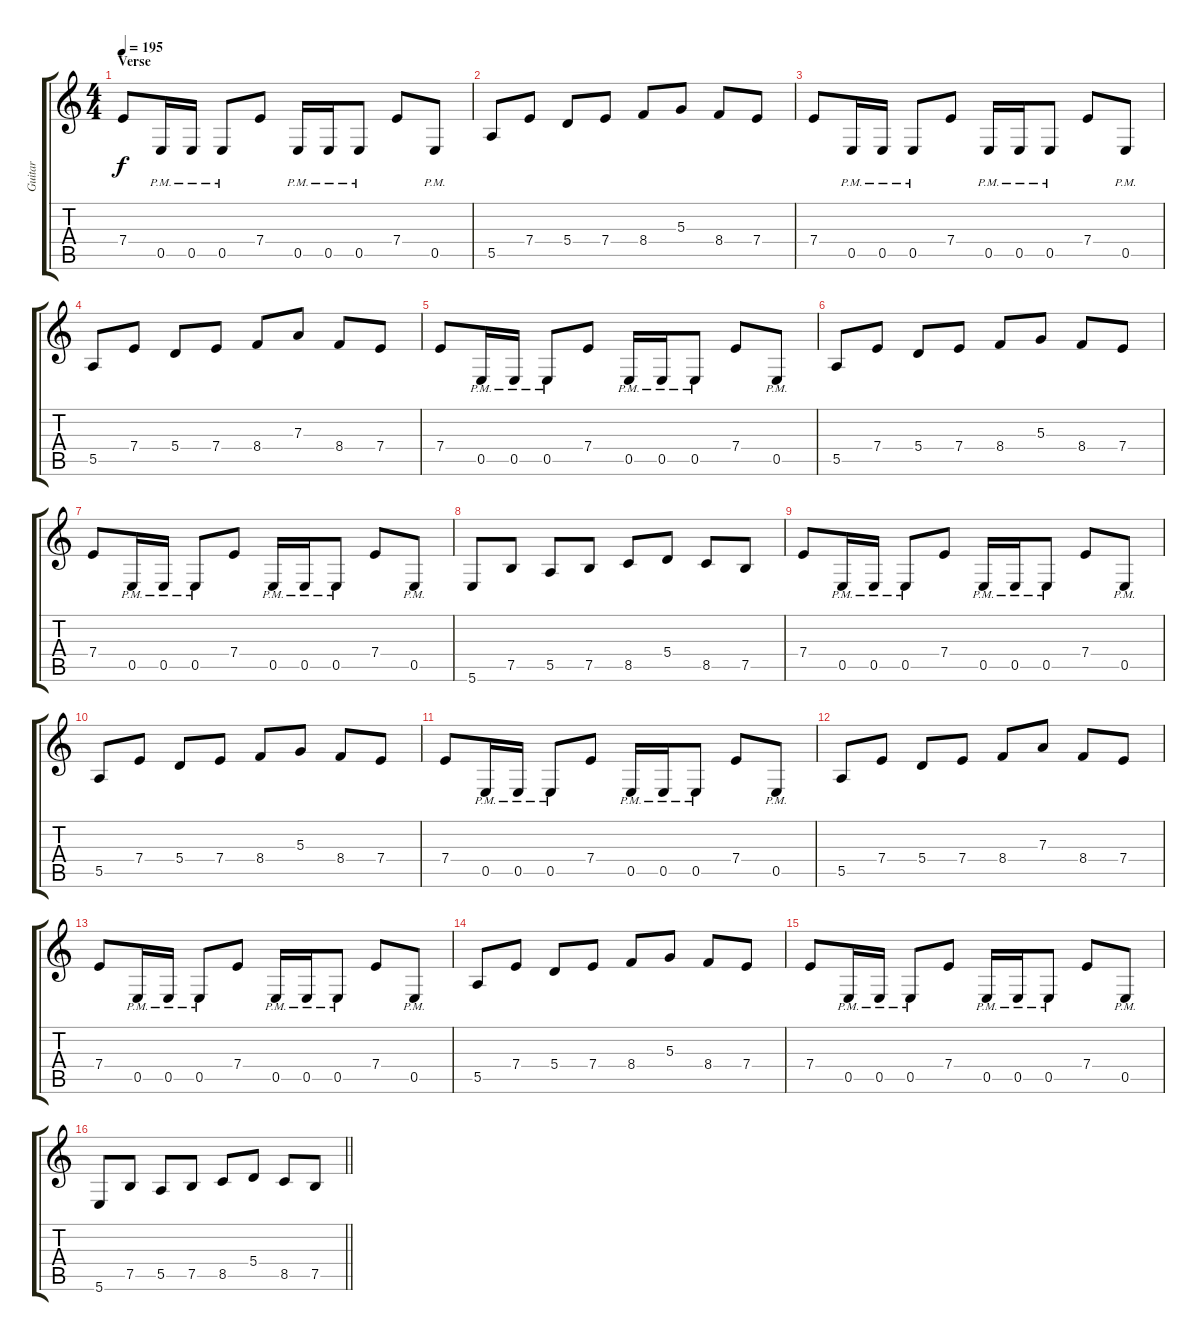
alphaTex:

\track ("Guitar" "Guitar") {instrument distortionguitar}
\staff {score tabs}
\tuning (B3 Gb3 D3 A2 E2 B1) {hide}
\ts (4 4)
\section ("" "Verse")
\tempo 195
\clef g2
\ks c
7.4.8{dy f} 0.5{pm}.16 0.5{pm}.16 0.5{pm}.8 7.4.8 0.5{pm}.16 0.5{pm}.16 0.5{pm}.8 7.4.8 0.5{pm}.8 |
5.5.8 7.4.8 5.4.8 7.4.8 8.4.8 5.3.8 8.4.8 7.4.8 |
7.4.8 0.5{pm}.16 0.5{pm}.16 0.5{pm}.8 7.4.8 0.5{pm}.16 0.5{pm}.16 0.5{pm}.8 7.4.8 0.5{pm}.8 |
5.5.8 7.4.8 5.4.8 7.4.8 8.4.8 7.3.8 8.4.8 7.4.8 |
7.4.8 0.5{pm}.16 0.5{pm}.16 0.5{pm}.8 7.4.8 0.5{pm}.16 0.5{pm}.16 0.5{pm}.8 7.4.8 0.5{pm}.8 |
5.5.8 7.4.8 5.4.8 7.4.8 8.4.8 5.3.8 8.4.8 7.4.8 |
7.4.8 0.5{pm}.16 0.5{pm}.16 0.5{pm}.8 7.4.8 0.5{pm}.16 0.5{pm}.16 0.5{pm}.8 7.4.8 0.5{pm}.8 |
5.6.8 7.5.8 5.5.8 7.5.8 8.5.8 5.4.8 8.5.8 7.5.8 |
7.4.8 0.5{pm}.16 0.5{pm}.16 0.5{pm}.8 7.4.8 0.5{pm}.16 0.5{pm}.16 0.5{pm}.8 7.4.8 0.5{pm}.8 |
5.5.8 7.4.8 5.4.8 7.4.8 8.4.8 5.3.8 8.4.8 7.4.8 |
7.4.8 0.5{pm}.16 0.5{pm}.16 0.5{pm}.8 7.4.8 0.5{pm}.16 0.5{pm}.16 0.5{pm}.8 7.4.8 0.5{pm}.8 |
5.5.8 7.4.8 5.4.8 7.4.8 8.4.8 7.3.8 8.4.8 7.4.8 |
7.4.8 0.5{pm}.16 0.5{pm}.16 0.5{pm}.8 7.4.8 0.5{pm}.16 0.5{pm}.16 0.5{pm}.8 7.4.8 0.5{pm}.8 |
5.5.8 7.4.8 5.4.8 7.4.8 8.4.8 5.3.8 8.4.8 7.4.8 |
7.4.8 0.5{pm}.16 0.5{pm}.16 0.5{pm}.8 7.4.8 0.5{pm}.16 0.5{pm}.16 0.5{pm}.8 7.4.8 0.5{pm}.8 |
\barLineRight lightlight
5.6.8 7.5.8 5.5.8 7.5.8 8.5.8 5.4.8 8.5.8 7.5.8
